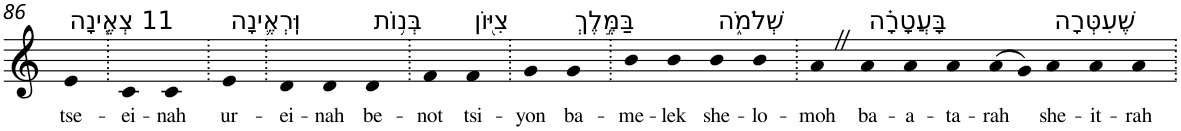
**kern	**text
*part1	*part1
*staff1	*staff1
*I"Piano	*
*I'Pno	*
!!LO:PB:g=z
*clefG2	*
*k[]	*
=86	=86
!LO:TX:a:t=11 צְאֶ֧ינָה	!
!	!LO:LY:b
4e	tse-
=87.	=87.
!	!LO:LY:b
4c	-ei-
!	!LO:LY:b
4c	-nah
=88.	=88.
!LO:TX:a:t=וּֽרְאֶ֛ינָה	!
!	!LO:LY:b
4e	ur-
=89.	=89.
!	!LO:LY:b
4d	-ei-
!	!LO:LY:b
4d	-nah
!LO:TX:a:t=בְּנ֥וֹת	!
!	!LO:LY:b
4d	be-
=90.	=90.
!	!LO:LY:b
4f	-not
!LO:TX:a:t=צִיּ֖וֹן	!
!	!LO:LY:b
4f	tsi-
=91.	=91.
!	!LO:LY:b
4g	-yon
!LO:TX:a:t=בַּמֶּ֣לֶךְ	!
!	!LO:LY:b
4g	ba-
=92.	=92.
!	!LO:LY:b
4b	-me-
!	!LO:LY:b
4b	-lek
!LO:TX:a:t=שְׁלֹמֹ֑ה	!
!	!LO:LY:b
4b	she-
!	!LO:LY:b
4b	-lo-
=93.	=93.
!	!LO:LY:b
4aZ	-moh
!LO:TX:a:t=בָּעֲטָרָ֗ה	!
!	!LO:LY:b
4a	ba-
!	!LO:LY:b
4a	-a-
!	!LO:LY:b
4a	-ta-
!	!LO:LY:b
(>8a	-rah
8g)	.
!LO:TX:a:t=שֶׁעִטְּרָה	!
!	!LO:LY:b
4a	she-
!	!LO:LY:b
4a	-it-
!	!LO:LY:b
4a	-rah
=.	=.
*-	*-
